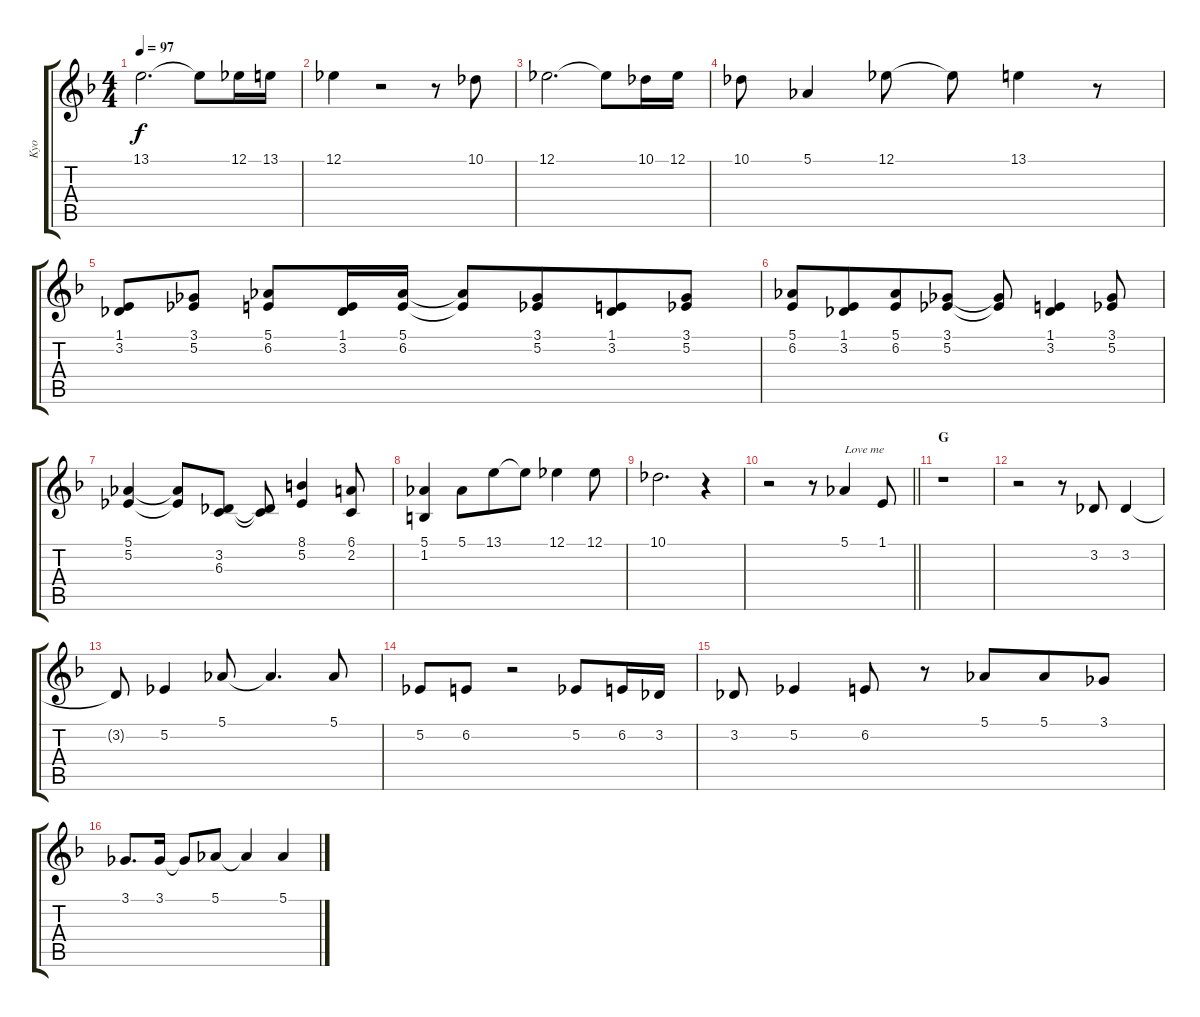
\track ("Kyo" "Kyo") {mute instrument altosax}
\staff {score tabs}
\tuning (Eb4 Bb3 Gb3 Db3 Ab2 Eb2) {hide}
\ts (4 4)
\tempo 97
\clef g2
\ks dminor
13.1.2{d dy f} 13.1{t}.8 12.1.16 13.1.16 |
12.1.4 r.2 r.8 10.1.8 |
12.1.2{d} 12.1{t}.8 10.1.16 12.1.16 |
10.1.8 5.1.4 12.1.8 12.1{t}.8 13.1.4 r.8 |
(1.1 3.2).8 (3.1 5.2).8 (5.1 6.2).8 (1.1 3.2).16 (5.1 6.2).16 (5.1{t} 6.2{t}).8 (3.1 5.2).8{beam merge} (1.1 3.2).8 (3.1 5.2).8 |
(5.1 6.2).8 (1.1 3.2).8{beam merge} (5.1 6.2).8 (3.1 5.2).8 (3.1{t} 5.2{t}).8 (1.1 3.2).4 (3.1 5.2).8 |
(5.1 5.2).4 (5.1{t} 5.2{t}).8 (3.2 6.3).8 (3.2{t} 6.3{t}).8 (8.1 5.2).4 (6.1 2.2).8 |
(5.1 1.2).4 5.1.8 13.1.8{beam merge} 13.1{t}.8 12.1.4 12.1.8 |
10.1.2{d} r.4 |
\barLineRight lightlight
r.2 r.8 5.1.4{txt "Love me"} 1.1.8 |
\section ("" "G")
r.1 |
r.2 r.8 3.2.8 3.2.4 |
3.2{t}.8 5.2.4 5.1.8 5.1{t}.4{d} 5.1.8 |
5.2.8 6.2.8 r.2 5.2.8 6.2.16 3.2.16 |
3.2.8 5.2.4 6.2.8 r.8 5.1.8{beam merge} 5.1.8 3.1.8 |
3.1.8{d} 3.1.16 3.1{t}.8 5.1.8 5.1{t}.4 5.1.4
